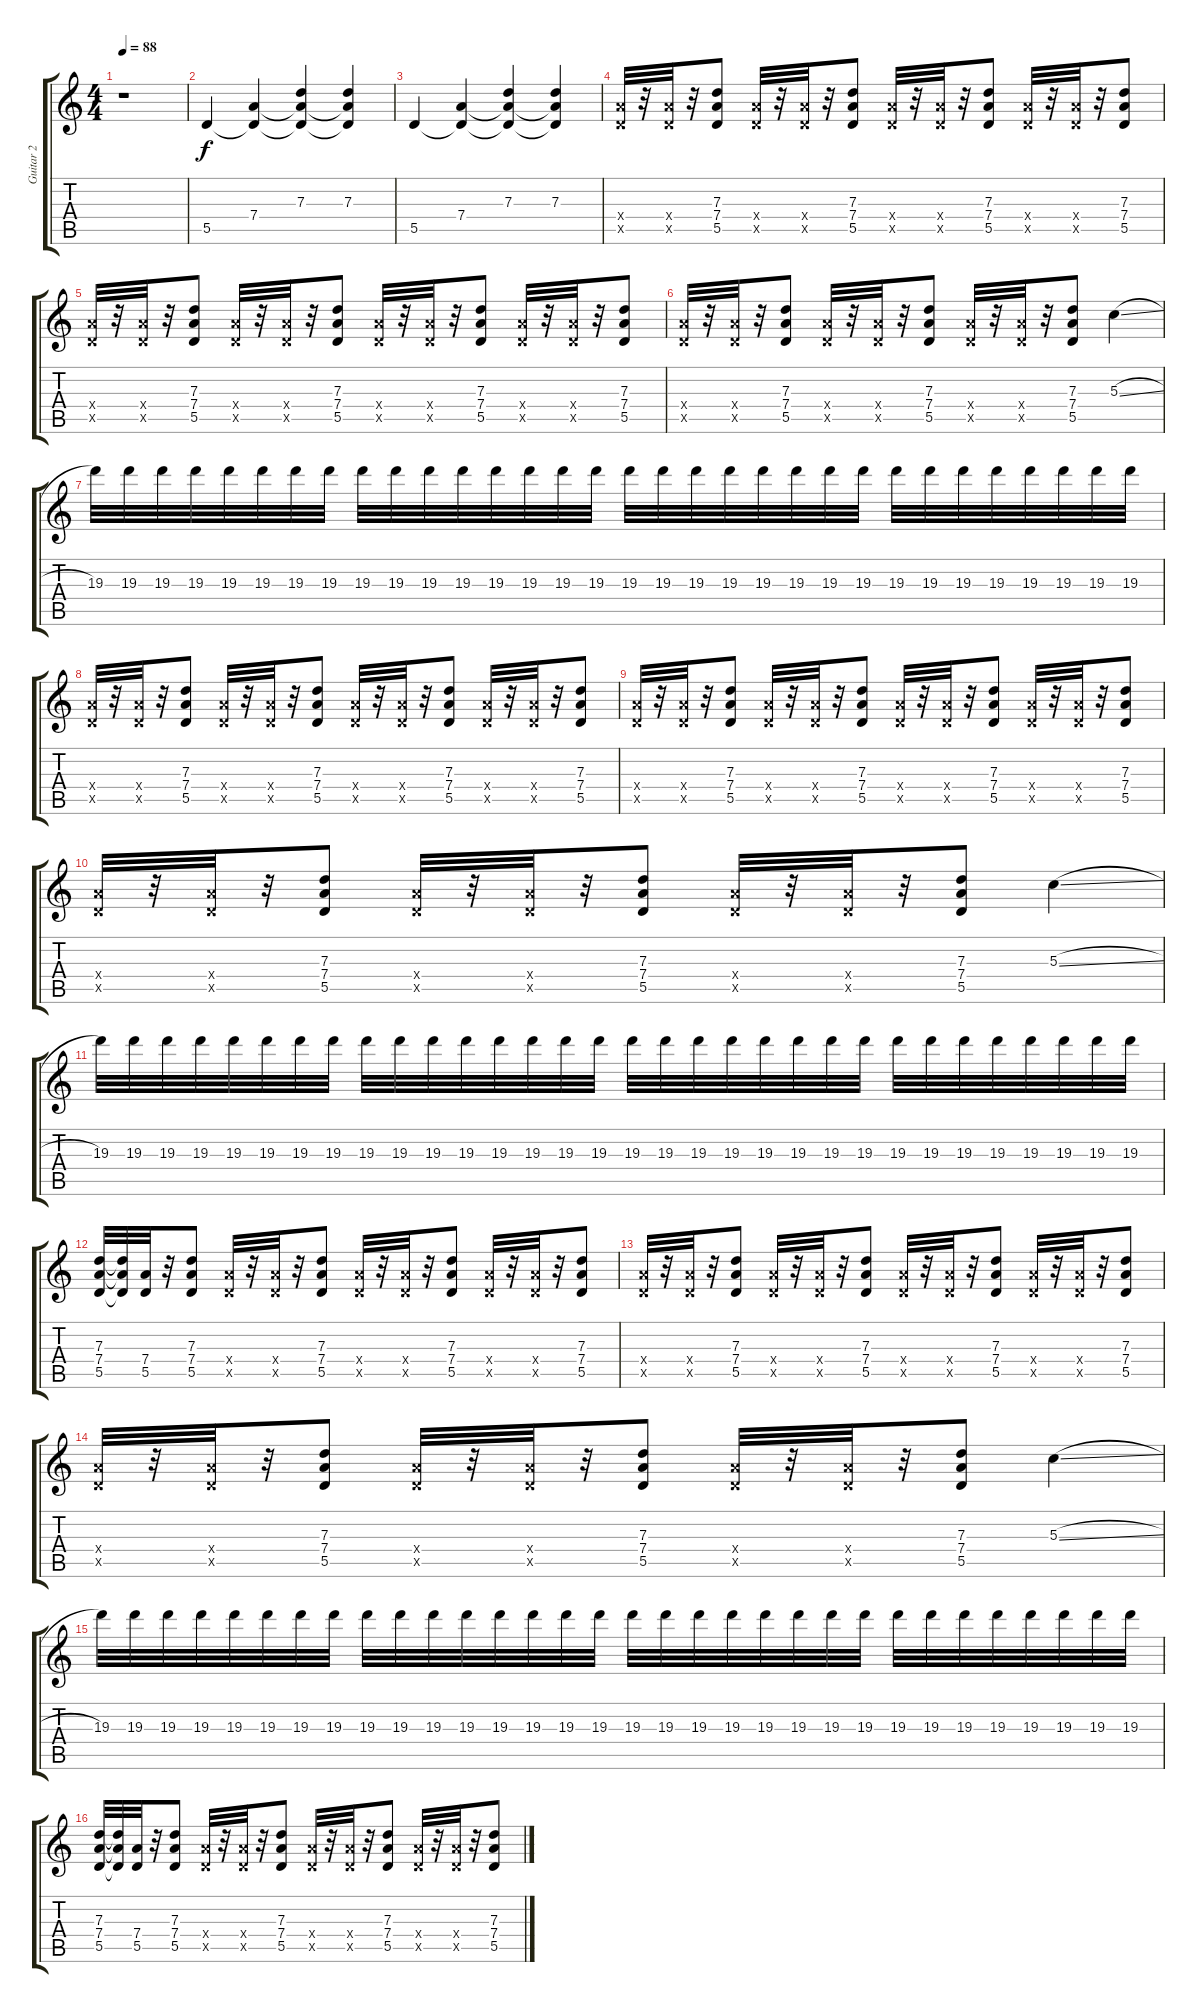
\track ("Guitar 2" "Guitar 2") {instrument distortionguitar}
\staff {score tabs}
\tuning (E4 B3 G3 D3 A2 E2) {hide}
\ts (4 4)
\tempo 88
\clef g2
\ks c
r.1{dy mf} |
5.5.4{dy f} (7.4 5.5{t}).4 (7.3 7.4{t} 5.5{t}).4 (7.3 7.4{t} 5.5{t}).4 |
5.5.4 (7.4 5.5{t}).4 (7.3 7.4{t} 5.5{t}).4 (7.3 7.4{t} 5.5{t}).4 |
(7.4{x} 5.5{x}).32 r.32 (7.4{x} 5.5{x}).32 r.32 (7.3 7.4 5.5).8 (7.4{x} 5.5{x}).32 r.32 (7.4{x} 5.5{x}).32 r.32 (7.3 7.4 5.5).8 (7.4{x} 5.5{x}).32 r.32 (7.4{x} 5.5{x}).32 r.32 (7.3 7.4 5.5).8 (7.4{x} 5.5{x}).32 r.32 (7.4{x} 5.5{x}).32 r.32 (7.3 7.4 5.5).8 |
(7.4{x} 5.5{x}).32 r.32 (7.4{x} 5.5{x}).32 r.32 (7.3 7.4 5.5).8 (7.4{x} 5.5{x}).32 r.32 (7.4{x} 5.5{x}).32 r.32 (7.3 7.4 5.5).8 (7.4{x} 5.5{x}).32 r.32 (7.4{x} 5.5{x}).32 r.32 (7.3 7.4 5.5).8 (7.4{x} 5.5{x}).32 r.32 (7.4{x} 5.5{x}).32 r.32 (7.3 7.4 5.5).8 |
(7.4{x} 5.5{x}).32 r.32 (7.4{x} 5.5{x}).32 r.32 (7.3 7.4 5.5).8 (7.4{x} 5.5{x}).32 r.32 (7.4{x} 5.5{x}).32 r.32 (7.3 7.4 5.5).8 (7.4{x} 5.5{x}).32 r.32 (7.4{x} 5.5{x}).32 r.32 (7.3 7.4 5.5).8 5.3{sl}.4 |
19.3.32 19.3.32 19.3.32 19.3.32 19.3.32 19.3.32 19.3.32 19.3.32 19.3.32 19.3.32 19.3.32 19.3.32 19.3.32 19.3.32 19.3.32 19.3.32 19.3.32 19.3.32 19.3.32 19.3.32 19.3.32 19.3.32 19.3.32 19.3.32 19.3.32 19.3.32 19.3.32 19.3.32 19.3.32 19.3.32 19.3.32 19.3.32 |
(7.4{x} 5.5{x}).32 r.32 (7.4{x} 5.5{x}).32 r.32 (7.3 7.4 5.5).8 (7.4{x} 5.5{x}).32 r.32 (7.4{x} 5.5{x}).32 r.32 (7.3 7.4 5.5).8 (7.4{x} 5.5{x}).32 r.32 (7.4{x} 5.5{x}).32 r.32 (7.3 7.4 5.5).8 (7.4{x} 5.5{x}).32 r.32 (7.4{x} 5.5{x}).32 r.32 (7.3 7.4 5.5).8 |
(7.4{x} 5.5{x}).32 r.32 (7.4{x} 5.5{x}).32 r.32 (7.3 7.4 5.5).8 (7.4{x} 5.5{x}).32 r.32 (7.4{x} 5.5{x}).32 r.32 (7.3 7.4 5.5).8 (7.4{x} 5.5{x}).32 r.32 (7.4{x} 5.5{x}).32 r.32 (7.3 7.4 5.5).8 (7.4{x} 5.5{x}).32 r.32 (7.4{x} 5.5{x}).32 r.32 (7.3 7.4 5.5).8 |
(7.4{x} 5.5{x}).32 r.32 (7.4{x} 5.5{x}).32 r.32 (7.3 7.4 5.5).8 (7.4{x} 5.5{x}).32 r.32 (7.4{x} 5.5{x}).32 r.32 (7.3 7.4 5.5).8 (7.4{x} 5.5{x}).32 r.32 (7.4{x} 5.5{x}).32 r.32 (7.3 7.4 5.5).8 5.3{sl}.4 |
19.3.32 19.3.32 19.3.32 19.3.32 19.3.32 19.3.32 19.3.32 19.3.32 19.3.32 19.3.32 19.3.32 19.3.32 19.3.32 19.3.32 19.3.32 19.3.32 19.3.32 19.3.32 19.3.32 19.3.32 19.3.32 19.3.32 19.3.32 19.3.32 19.3.32 19.3.32 19.3.32 19.3.32 19.3.32 19.3.32 19.3.32 19.3.32 |
(7.3 7.4 5.5).32 (7.3{t} 7.4{t} 5.5{t}).32 (7.4 5.5).32 r.32 (7.3 7.4 5.5).8 (7.4{x} 5.5{x}).32 r.32 (7.4{x} 5.5{x}).32 r.32 (7.3 7.4 5.5).8 (7.4{x} 5.5{x}).32 r.32 (7.4{x} 5.5{x}).32 r.32 (7.3 7.4 5.5).8 (7.4{x} 5.5{x}).32 r.32 (7.4{x} 5.5{x}).32 r.32 (7.3 7.4 5.5).8 |
(7.4{x} 5.5{x}).32 r.32 (7.4{x} 5.5{x}).32 r.32 (7.3 7.4 5.5).8 (7.4{x} 5.5{x}).32 r.32 (7.4{x} 5.5{x}).32 r.32 (7.3 7.4 5.5).8 (7.4{x} 5.5{x}).32 r.32 (7.4{x} 5.5{x}).32 r.32 (7.3 7.4 5.5).8 (7.4{x} 5.5{x}).32 r.32 (7.4{x} 5.5{x}).32 r.32 (7.3 7.4 5.5).8 |
(7.4{x} 5.5{x}).32 r.32 (7.4{x} 5.5{x}).32 r.32 (7.3 7.4 5.5).8 (7.4{x} 5.5{x}).32 r.32 (7.4{x} 5.5{x}).32 r.32 (7.3 7.4 5.5).8 (7.4{x} 5.5{x}).32 r.32 (7.4{x} 5.5{x}).32 r.32 (7.3 7.4 5.5).8 5.3{sl}.4 |
19.3.32 19.3.32 19.3.32 19.3.32 19.3.32 19.3.32 19.3.32 19.3.32 19.3.32 19.3.32 19.3.32 19.3.32 19.3.32 19.3.32 19.3.32 19.3.32 19.3.32 19.3.32 19.3.32 19.3.32 19.3.32 19.3.32 19.3.32 19.3.32 19.3.32 19.3.32 19.3.32 19.3.32 19.3.32 19.3.32 19.3.32 19.3.32 |
(7.3 7.4 5.5).32 (7.3{t} 7.4{t} 5.5{t}).32 (7.4 5.5).32 r.32 (7.3 7.4 5.5).8 (7.4{x} 5.5{x}).32 r.32 (7.4{x} 5.5{x}).32 r.32 (7.3 7.4 5.5).8 (7.4{x} 5.5{x}).32 r.32 (7.4{x} 5.5{x}).32 r.32 (7.3 7.4 5.5).8 (7.4{x} 5.5{x}).32 r.32 (7.4{x} 5.5{x}).32 r.32 (7.3 7.4 5.5).8
